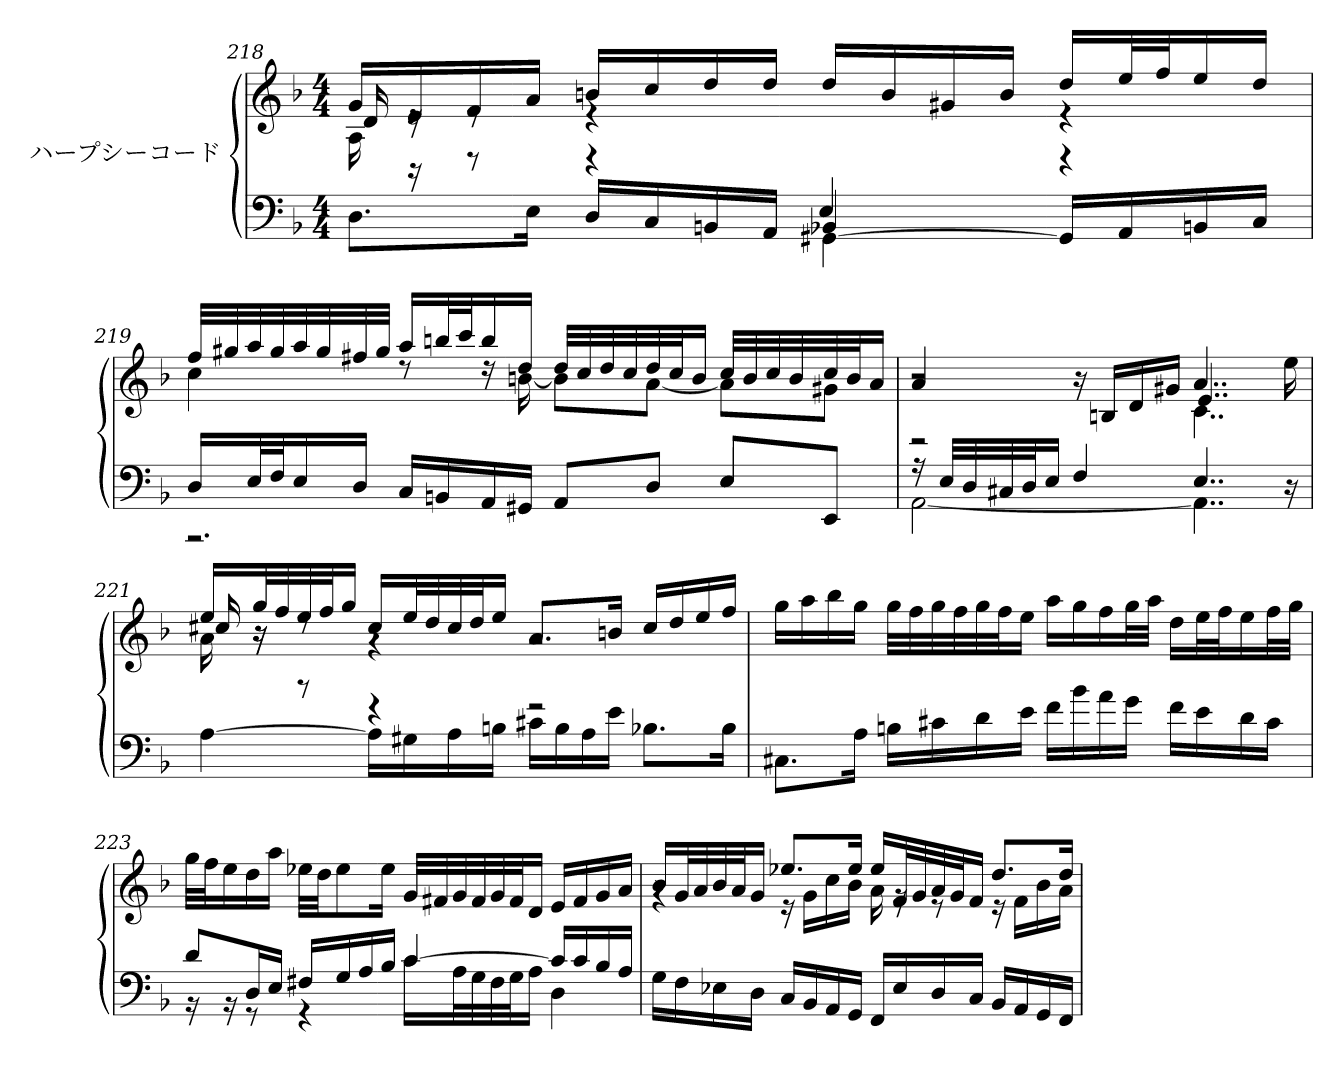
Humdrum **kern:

**kern	**kern
*part1	*part1
*staff2	*staff1
*I"ハープシーコード	*
!!LO:LB:g=z
*clefF4	*clefG2
*k[b-]	*k[b-]
*M4/4	*M4/4
=218	=218
*^	*^
*	*^	*	*^
2ryy	2ryy	8.D\L	16g/LL	16A\	16d/
.	.	.	16e/	16re	16rBB
.	.	.	16f/	8re	8rD
.	.	16E\Jk	16a/JJ	.	.
.	.	16D/LL	16bn/LL	4re	4rD
.	.	16C/	16cc/	.	.
.	.	16BBn/	16dd/	.	.
.	.	16AA/JJ	16dd/JJ	.	.
4BB-/	4E/	[4GG#X\	16dd/LL	4ryy	4ryy
.	.	.	16b/	.	.
.	.	.	16g#X/	.	.
.	.	.	16b/JJ	.	.
4ryy	4ryy	16GG#/LL]	16dd/LL	4re	4rD
.	.	16AA/	32ee/L	.	.
.	.	.	32ff/J	.	.
.	.	16BB/	16ee/	.	.
.	.	16C/JJ	16dd/JJ	.	.
*	*v	*v	*	*	*
*	*	*	*v	*v
!!LO:LB:g=z
=219	=219	=219	=219
16D/LL	2.r	32ff/LLL	4cc\
.	.	32gg#X/	.
32E/L	.	32aa/	.
32F/J	.	32gg#/	.
16E/	.	32aa/	.
.	.	32gg#/	.
16D/JJ	.	32ff#X/	.
.	.	32gg#/JJJ	.
16C/LL	.	16aa/LL	8rdd
16BBn/	.	32bbn/L	.
.	.	32ccc/J	.
16AA/	.	16bb/	16rdd
16GG#X/JJ	.	16dd/JJ	[16bn\
8AA/L	.	32dd/LLL	8b\L]
.	.	32cc/	.
.	.	32dd/	.
.	.	32cc/	.
8D/J	.	32dd/	[8a\J
.	.	32cc/J	.
.	.	16b/JJ	.
8E/L	4E/	32cc/LLL	8a\L]
.	.	32b/	.
.	.	32cc/	.
.	.	32b/	.
8EE/J	.	32cc/	8g#X\J
.	.	32b/J	.
.	.	16a/JJ	.
!!LO:LB:g=z
=220	=220	=220	=220
*	*	*	*^
16r	[2AA\	4a/	2r	2rD
32E/LLL	.	.	.	.
32D/	.	.	.	.
32C#X/	.	.	.	.
32D/J	.	.	.	.
16E/JJ	.	.	.	.
4F/	.	16r	.	.
.	.	16Bn/LL	.	.
.	.	16d/	.	.
.	.	16g#X/JJ	.	.
4..E/	4..AA\]	4..a/	4..c\	4..e/
16r	16ryy	16ee\	16ryy	16ryy
*v	*v	*	*	*
=221	=221	=221	=221
[4A\	16ee/LL	16a\	16cc#X/
.	32gg/L	16r	16r
.	32ff/	.	.
.	32ee/	8rdd	8rF
.	32ff/J	.	.
.	16gg/JJ	.	.
16A\LL]	16cc#/LL	4rg	4rBB
16G#X\	32ee/L	.	.
.	32dd/	.	.
16A\	32cc#/	.	.
.	32dd/J	.	.
16Bn\JJ	16ee/JJ	.	.
16c#X\LL	8.a/L	2rg	2rBB
16B\	.	.	.
16A\	.	.	.
16e\JJ	16bn/Jk	.	.
8.B-X\L	16cc#/LL	.	.
.	16dd/	.	.
.	16ee/	.	.
16B-\Jk	16ff/JJ	.	.
*	*v	*v	*v
!!LO:LB:g=z
=222	=222
8.C#X\L	16gg\LL
.	16aa\
.	16bb-\
16A\Jk	16gg\JJ
16Bn\LL	32gg\LLL
.	32ff\
16c#X\	32gg\
.	32ff\
16d\	32gg\
.	32ff\J
16e\JJ	16ee\JJ
16f\LL	16aa\LL
16b-\	16gg\
16a\	16ff\
16g\JJ	32gg\L
.	32aa\JJJ
16f\LL	16dd\LL
16e\	32ee\L
.	32ff\J
16d\	16ee\
16c#\JJ	32ff\L
.	32gg\JJJ
!!LO:PB:g=z
=223	=223
*^	*
8d/L	16r	32gg\LLL
.	.	32ff\J
.	16r	16ee\
16D/L	8r	16dd\
16E/JJ	.	16aa\JJ
16F#X/LL	4r	32ee-X\LLL
.	.	32dd\JJ
16G/	.	8ee-\
16A/	.	.
16B-/JJ	.	16ee-\Jk
[4c/	16c\LL	32g/LLL
.	.	32f#X/
.	32A\L	32g/
.	32G\	32f#/
.	32F#\	32g/
.	32G\J	32f#/J
.	16A\JJ	16d/JJ
16c/LL]	4D\	16e/LL
16c/	.	16f#/
16B-/	.	16g/
16A/JJ	.	16a/JJ
*v	*v	*
=224	=224
*	*^
16G\LL	16b-/LL	4rg
16F\	32g/L	.
.	32a/	.
16E-X\	32b-/	.
.	32a/J	.
16D\JJ	16g/JJ	.
16C/LL	8.ee-X/L	16r
16BB-/	.	16g\LL
16AA/	.	16cc\
16GG/JJ	16ee-/Jk	16b-\JJ
16FF/LL	16ee-/LL	16a\
16E-/	32f/L	16rg
.	32g/	.
16D/	32a/	8re
.	32g/J	.
16C/JJ	16f/JJ	.
16BB-/LL	8.dd/L	16r
16AA/	.	16f\LL
16GG/	.	16b-\
16FF/JJ	16dd/Jk	16a\JJ
*	*v	*v
=	=
*-	*-
